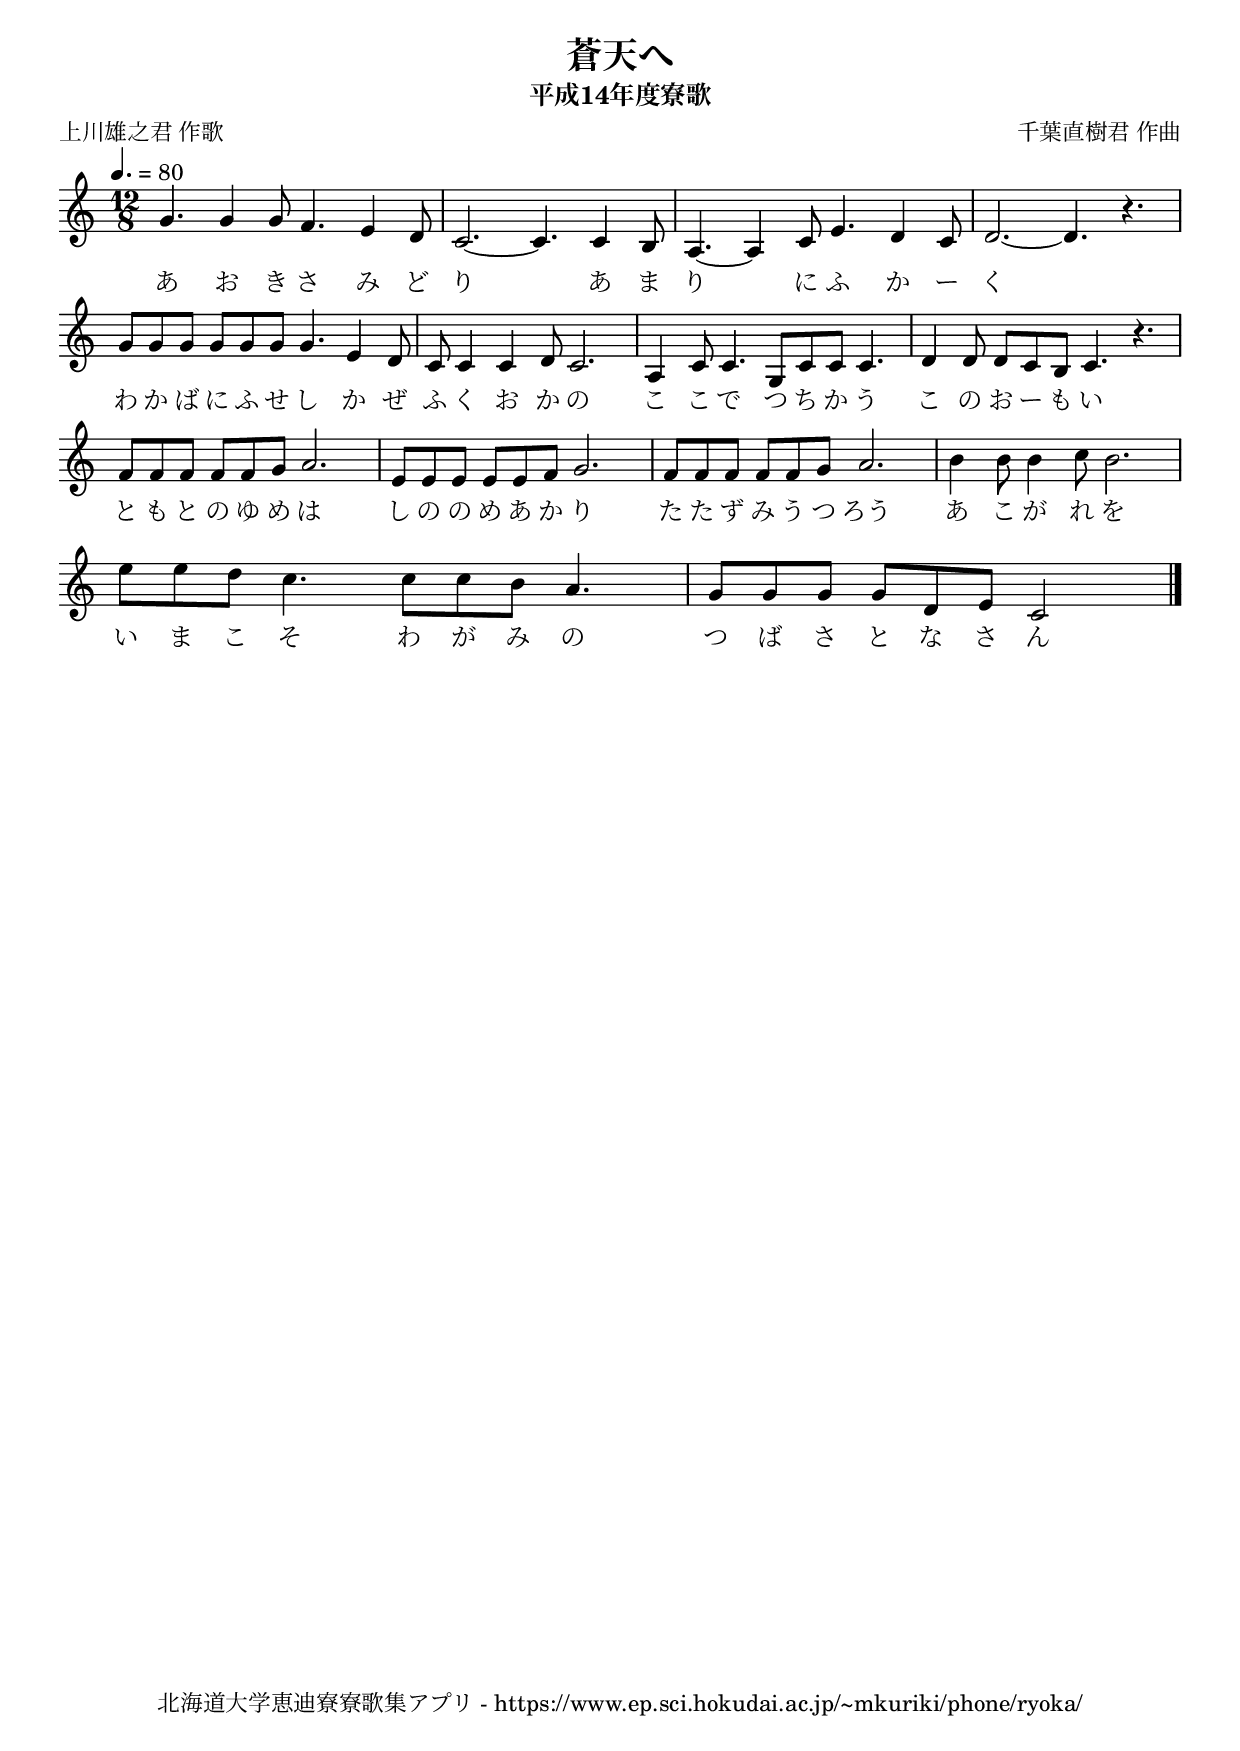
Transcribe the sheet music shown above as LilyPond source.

\version "2.18.2"

\paper {indent = 0}

\header {
  title = "蒼天へ"
  subtitle = "平成14年度寮歌"
  composer = "千葉直樹君 作曲"
  poet = "上川雄之君 作歌"
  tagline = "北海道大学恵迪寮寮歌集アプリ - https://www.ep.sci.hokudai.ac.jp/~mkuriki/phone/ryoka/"
}

melody = \relative c''{
  \tempo 4. = 80
  \autoBeamOff
  \numericTimeSignature
  \override BreathingSign.text = \markup { \musicglyph #"scripts.upedaltoe" } % ブレスの記号指定
  \key c \major
  \time 12/8
  \set melismaBusyProperties = #'()
  g4. g4 g8 f4. e4 d8 |
  c2.~ c4. c4 b8 |
  a4. ~ a4 c8 e4. d4 c8 |
  d2. ~ d4. r4. | \break
  g8 [g8 g8] g8 [g8 g8] g4. e4 d8 |
  c8 c4 c4 d8 c2. |
  a4 c8 c4. g8 [c8 c8] c4. |
  d4 d8 d8 [c8 b8] c4. r4. | \break
  f8 [f8 f8] f8 [f8 g8] a2. |
  e8 [e8 e8] e8 [e8 f8] g2. |
  f8 [f8 f8] f8 [f8 g8] a2. |
  b4 b8 b4 c8 b2. | \break
  e8 [e8 d8] c4. c8 [c8 b8] a4. |
  g8 [g8 g8] g8 [d8 e8] c2
  \bar "|." 
}

text = \lyricmode {
  あ お き さ み ど り 　 あ ま り 　 に ふ か ー く 　 
  わ か ば に ふ せ し か ぜ ふ く お か の こ こ で つ ち か う こ の お ー も い
  と も と の ゆ め は し の の め あ か り た た ず み う つ ろう あ こ が れ を
  い ま こ そ わ が み の つ ば さ と な さ ん
}

\score {
  <<
    % ギターコード
    %{
    \new ChordNames \with {midiInstrument = #"acoustic guitar (nylon)"}{
      \set chordChanges = ##t
      \harmony
    }
    %}
    
    % メロディーライン
    \new Voice = "one"{\melody}
    % 歌詞
    \new Lyrics \lyricsto "one" \text
    % 太鼓
    % \new DrumStaff \with{
    %   \remove "Time_signature_engraver"
    %   drumStyleTable = #percussion-style
    %   \override StaffSymbol.line-count = #1
    %   \hide Stem
    % }
    % \drum
  >>
  
\midi {}
\layout {
  \context {
    \Score
    \remove "Bar_number_engraver"
  }
}

}


